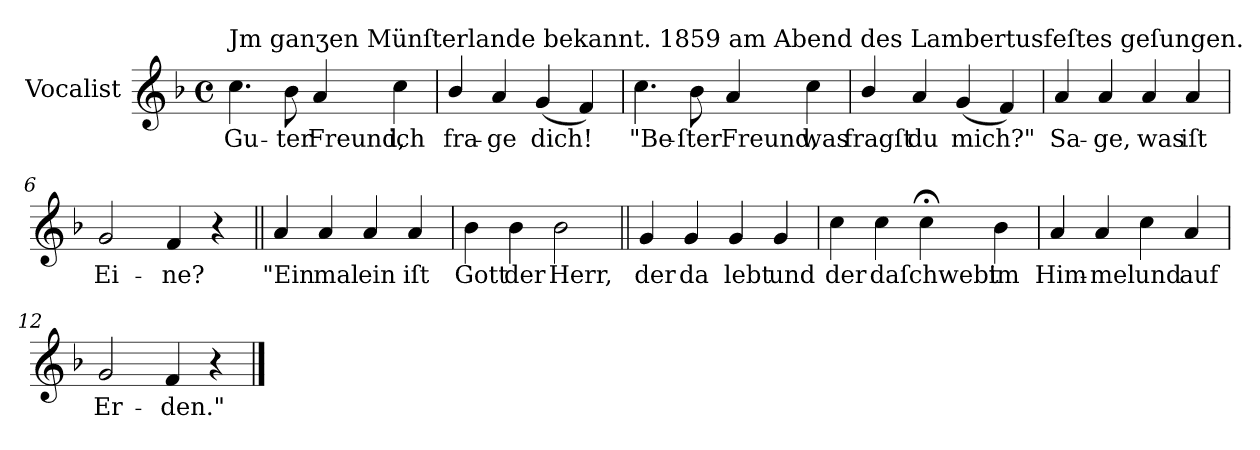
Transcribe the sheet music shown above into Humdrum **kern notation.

**kern	**text
*part1	*part1
*staff1	*staff1
*I"Vocalist	*
*k[b-]	*
*F:	*
*M4/4	*
*met(c)	*
=1	=1
!LO:TX:a:t=Jm ganʒen Münſterlande bekannt. 1859 am Abend des Lambertusfeſtes geſungen.	!
4.cc	Gu-
8b-	-ter
4a	Freund,
4cc	ich
=2	=2
4b-/	fra-
4a	-ge
(4g	dich!
4f)	.
=3	=3
4.cc	"Be-
8b-	-ſter
4a	Freund,
4cc	was
=4	=4
4b-/	fragſt
4a	du
(4g	mich?"
4f)	.
=5	=5
4a	Sa-
4a	-ge,
4a	was
4a	iſt
=6	=6
2g	Ei-
4f	-ne?
4r	.
=7||	=7||
4a	"Ein
4a	mal
4a	ein
4a	iſt
=8	=8
4b-	Gott
4b-	der
2b-	Herr,
=9||	=9||
4g	der
4g	da
4g	lebt
4g	und
=10	=10
4cc	der
4cc	da
4cc;<	ſchwebt
4b-	im
=11	=11
4a	Him-
4a	-mel
4cc	und
4a	auf
=12	=12
2g	Er-
4f	-den."
4r	.
==	==
*-	*-
